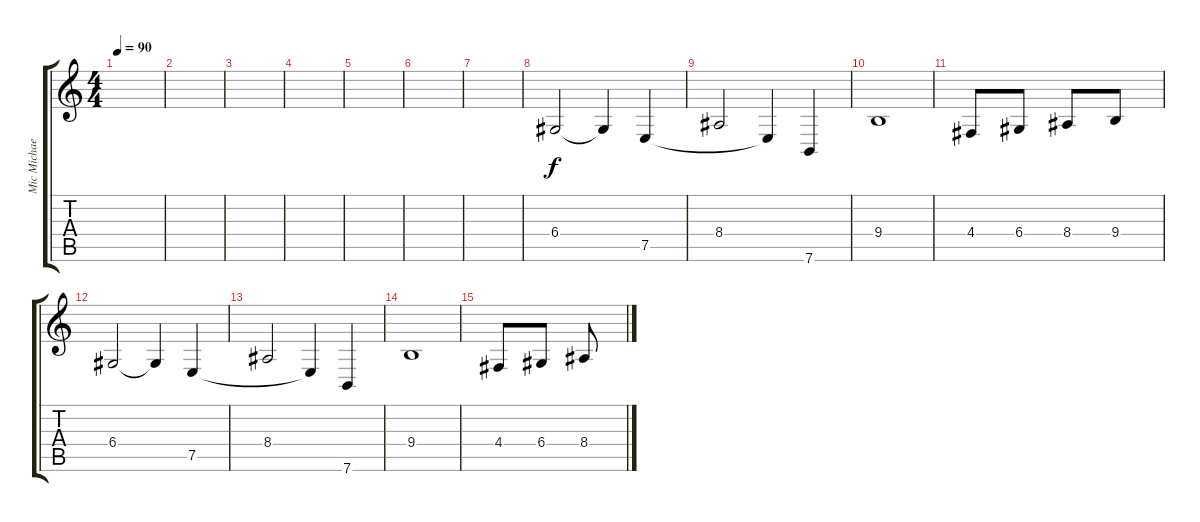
\track ("Mic Michaeli" "Mic Michae") {instrument synthstrings1}
\staff {score tabs}
\tuning (E4 B3 G3 D3 A2 E2) {hide}
\ts (4 4)
\tempo 90
\clef g2
\ks c
|
|
|
|
|
|
|
6.4.2{dy f} 6.4{t}.4 7.5.4 |
8.4.2 7.5{t}.4 7.6.4 |
9.4.1 |
4.4.8 6.4.8 8.4.8 9.4.8 |
6.4.2 6.4{t}.4 7.5.4 |
8.4.2 7.5{t}.4 7.6.4 |
9.4.1 |
4.4.8 6.4.8 8.4.8
